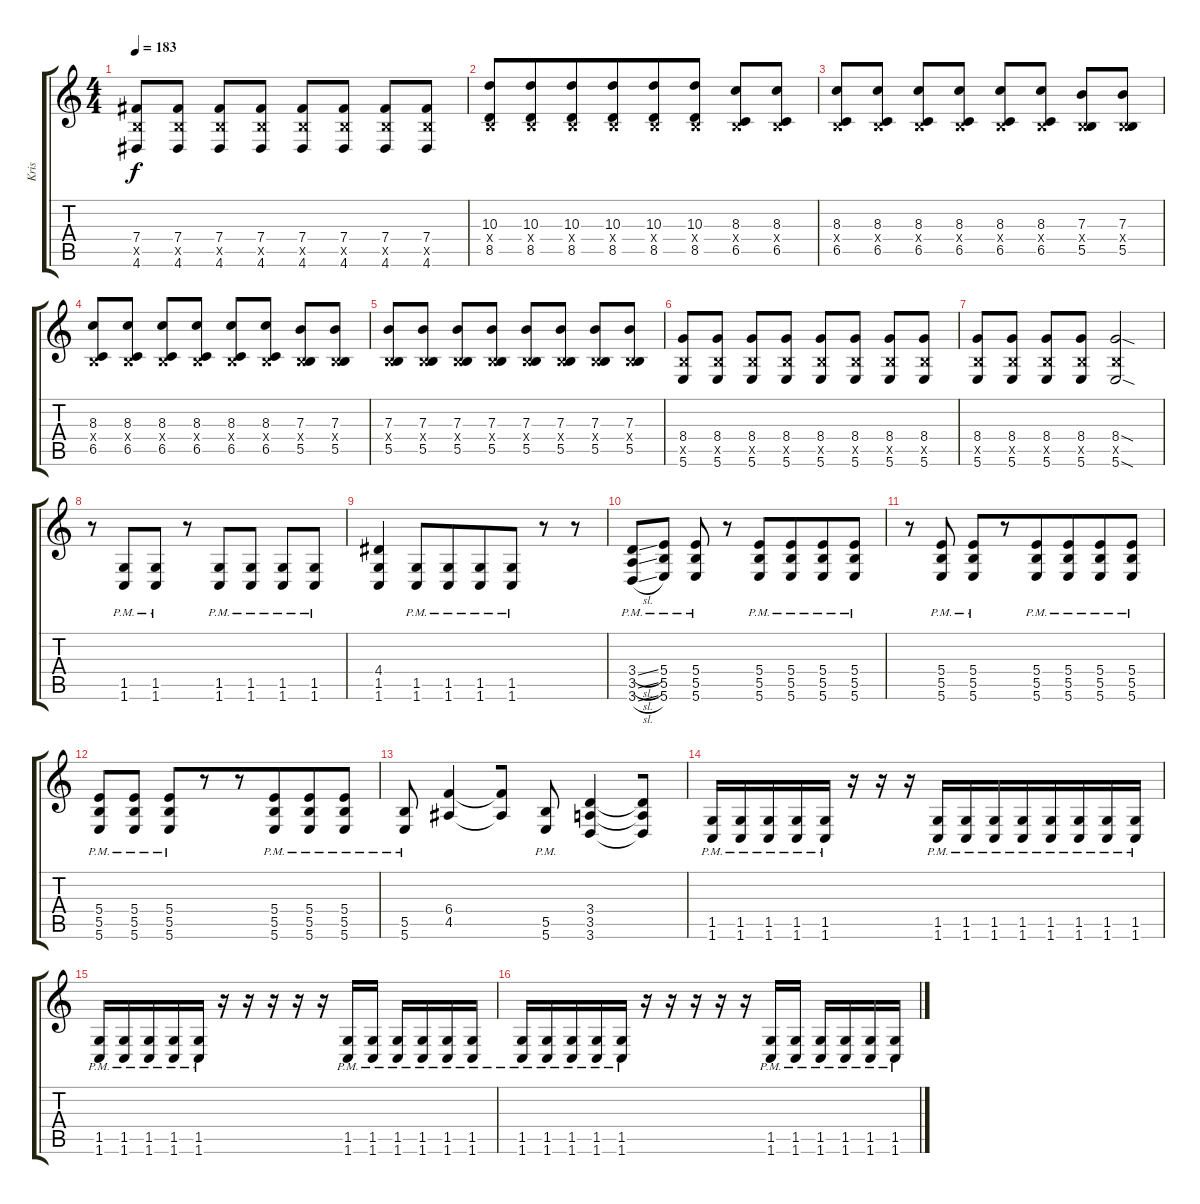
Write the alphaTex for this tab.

\track ("Kris" "Kris") {instrument distortionguitar}
\staff {score tabs}
\tuning (Db4 Ab3 E3 B2 Gb2 B1) {hide}
\ts (4 4)
\tempo 183
\clef g2
\ks c
(7.4 5.5{x} 4.6).8{dy f} (7.4 5.5{x} 4.6).8 (7.4 5.5{x} 4.6).8 (7.4 5.5{x} 4.6).8 (7.4 5.5{x} 4.6).8 (7.4 5.5{x} 4.6).8 (7.4 5.5{x} 4.6).8 (7.4 5.5{x} 4.6).8 |
(10.3 0.4{x} 8.5).8 (10.3 0.4{x} 8.5).8{beam merge} (10.3 0.4{x} 8.5).8{beam merge} (10.3 0.4{x} 8.5).8{beam merge} (10.3 0.4{x} 8.5).8{beam merge} (10.3 0.4{x} 8.5).8 (8.3 0.4{x} 6.5).8 (8.3 0.4{x} 6.5).8 |
(8.3 0.4{x} 6.5).8 (8.3 0.4{x} 6.5).8 (8.3 0.4{x} 6.5).8 (8.3 0.4{x} 6.5).8 (8.3 0.4{x} 6.5).8 (8.3 0.4{x} 6.5).8 (7.3 0.4{x} 5.5).8 (7.3 0.4{x} 5.5).8 |
(8.3 0.4{x} 6.5).8 (8.3 0.4{x} 6.5).8 (8.3 0.4{x} 6.5).8 (8.3 0.4{x} 6.5).8 (8.3 0.4{x} 6.5).8 (8.3 0.4{x} 6.5).8 (7.3 0.4{x} 5.5).8 (7.3 0.4{x} 5.5).8 |
(7.3 0.4{x} 5.5).8 (7.3 0.4{x} 5.5).8 (7.3 0.4{x} 5.5).8 (7.3 0.4{x} 5.5).8 (7.3 0.4{x} 5.5).8 (7.3 0.4{x} 5.5).8 (7.3 0.4{x} 5.5).8 (7.3 0.4{x} 5.5).8 |
(8.4 5.5{x} 5.6).8 (8.4 5.5{x} 5.6).8 (8.4 5.5{x} 5.6).8 (8.4 5.5{x} 5.6).8 (8.4 5.5{x} 5.6).8 (8.4 5.5{x} 5.6).8 (8.4 5.5{x} 5.6).8 (8.4 5.5{x} 5.6).8 |
(8.4 5.5{x} 5.6).8 (8.4 5.5{x} 5.6).8 (8.4 5.5{x} 5.6).8 (8.4 5.5{x} 5.6).8 (8.4{sod} 5.5{x} 5.6{sod}).2 |
r.8{beam merge} (1.5{pm} 1.6{pm}).8{beam merge} (1.5{pm} 1.6{pm}).8 r.8 (1.5{pm} 1.6{pm}).8 (1.5{pm} 1.6{pm}).8 (1.5{pm} 1.6{pm}).8 (1.5{pm} 1.6{pm}).8 |
(4.4 1.5 1.6).4{beam merge} (1.5{pm} 1.6).8 (1.5{pm} 1.6).8{beam merge} (1.5{pm} 1.6).8 (1.5{pm} 1.6).8{beam merge} r.8 r.8 |
(3.4{sl pm} 3.5{sl} 3.6{sl}).8 (5.4{pm} 5.5 5.6).8 (5.4{pm} 5.5 5.6).8 r.8{beam merge} (5.4{pm} 5.5 5.6).8 (5.4{pm} 5.5 5.6).8{beam merge} (5.4{pm} 5.5 5.6).8 (5.4{pm} 5.5 5.6).8 |
r.8{beam merge} (5.4{pm} 5.5 5.6).8 (5.4{pm} 5.5 5.6).8{beam merge} r.8{beam merge} (5.4{pm} 5.5 5.6).8 (5.4{pm} 5.5 5.6).8{beam merge} (5.4{pm} 5.5 5.6).8 (5.4{pm} 5.5 5.6).8 |
(5.4{pm} 5.5 5.6).8{beam merge} (5.4{pm} 5.5 5.6).8 (5.4{pm} 5.5 5.6).8{beam merge} r.8 r.8 (5.4{pm} 5.5 5.6).8{beam merge} (5.4{pm} 5.5 5.6).8 (5.4{pm} 5.5 5.6).8 |
(5.5{pm} 5.6).8 (6.4 4.5).4{beam merge} (6.4{t} 4.5{t}).8 (5.5{pm} 5.6).8 (3.4 3.5 3.6).4{beam merge} (3.4{t} 3.5{t} 3.6{t}).8 |
(1.5{pm} 1.6{pm}).16 (1.5{pm} 1.6{pm}).16 (1.5{pm} 1.6{pm}).16 (1.5{pm} 1.6{pm}).16{beam merge} (1.5{pm} 1.6{pm}).16 r.16 r.16{beam merge} r.16{beam merge} (1.5{pm} 1.6{pm}).16{beam merge} (1.5{pm} 1.6{pm}).16{beam merge} (1.5{pm} 1.6{pm}).16 (1.5{pm} 1.6{pm}).16{beam merge} (1.5{pm} 1.6{pm}).16{beam merge} (1.5{pm} 1.6{pm}).16 (1.5{pm} 1.6{pm}).16 (1.5{pm} 1.6{pm}).16 |
(1.5{pm} 1.6{pm}).16{beam merge} (1.5{pm} 1.6{pm}).16 (1.5{pm} 1.6{pm}).16 (1.5{pm} 1.6{pm}).16{beam merge} (1.5{pm} 1.6{pm}).16 r.16{beam merge} r.16 r.16 r.16{beam merge} r.16 (1.5{pm} 1.6{pm}).16 (1.5{pm} 1.6{pm}).16 (1.5{pm} 1.6{pm}).16{beam merge} (1.5{pm} 1.6{pm}).16{beam merge} (1.5{pm} 1.6{pm}).16{beam merge} (1.5{pm} 1.6{pm}).16 |
(1.5{pm} 1.6{pm}).16{beam merge} (1.5{pm} 1.6{pm}).16 (1.5{pm} 1.6{pm}).16 (1.5{pm} 1.6{pm}).16{beam merge} (1.5{pm} 1.6{pm}).16 r.16{beam merge} r.16 r.16 r.16{beam merge} r.16 (1.5{pm} 1.6{pm}).16 (1.5{pm} 1.6{pm}).16 (1.5{pm} 1.6{pm}).16{beam merge} (1.5{pm} 1.6{pm}).16{beam merge} (1.5{pm} 1.6{pm}).16{beam merge} (1.5{pm} 1.6{pm}).16
